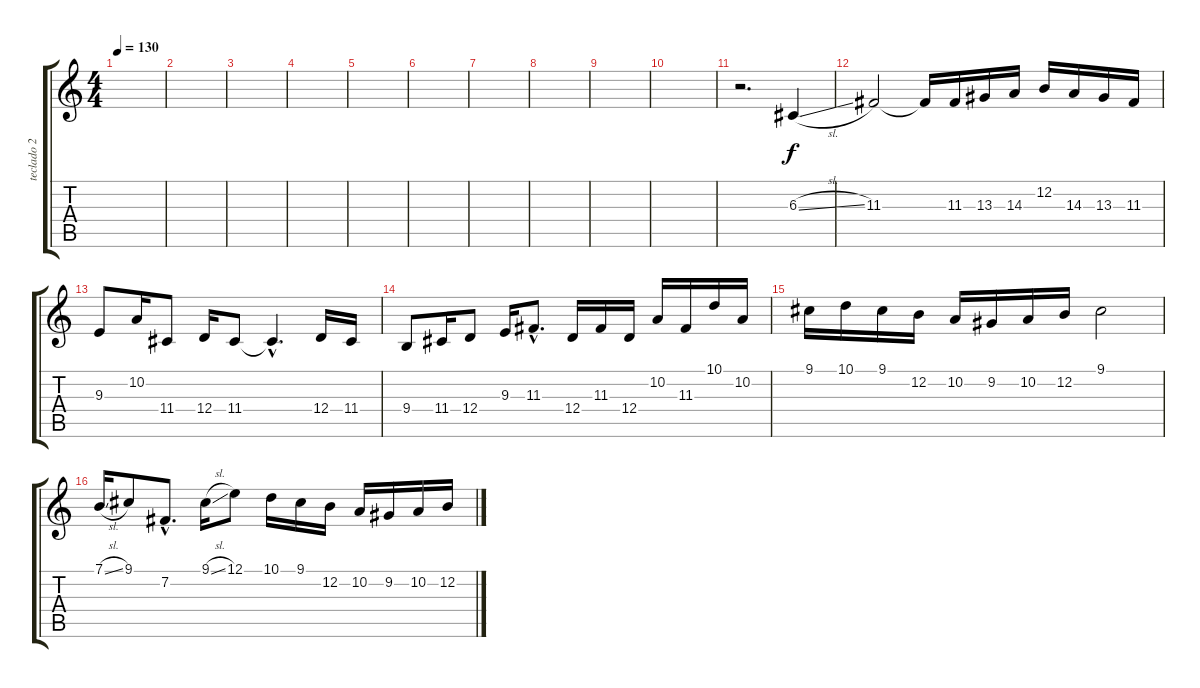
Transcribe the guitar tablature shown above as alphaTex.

\track ("teclado 2" "teclado 2") {instrument lead2sawtooth}
\staff {score tabs}
\tuning (E4 B3 G3 D3 A2 E2) {hide}
\ts (4 4)
\tempo 130
\clef g2
\ks c
|
|
|
|
|
|
|
|
|
|
r.2{d} 6.3{sl}.4{volume 12} |
11.3.2 11.3{t}.16 11.3.16 13.3.16 14.3.16 12.2.16 14.3.16 13.3.16 11.3.16 |
9.3.8 10.2.16 11.4.8 12.4.16 11.4.8 11.4{hac t}.4{d} 12.4.16 11.4.16 |
9.4.8 11.4.16 12.4.8 9.3.16 11.3{hac}.8{d} 12.4.16 11.3.16 12.4.16 10.2.16 11.3.16 10.1.16 10.2.16 |
9.1.16 10.1.16 9.1.16 12.2.16 10.2.16 9.2.16 10.2.16 12.2.16 9.1.2 |
7.1{sl}.16 9.1.8 7.2{hac}.8{d} 9.1{sl}.16 12.1.8 10.1.16 9.1.16 12.2.16 10.2.16 9.2.16 10.2.16 12.2.16
